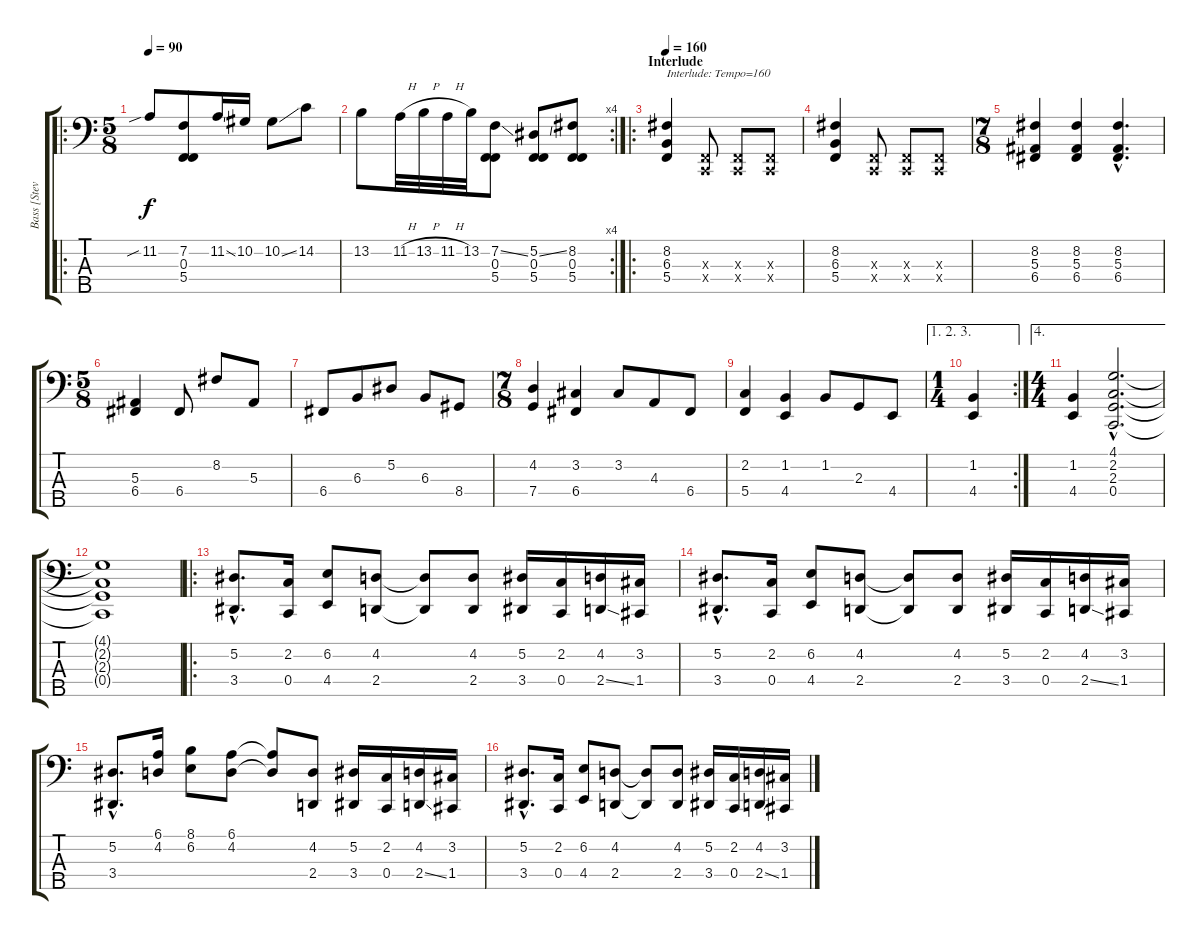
\track ("Bass [Steve Cloutier]" "Bass [Stev") {instrument electricbassfinger}
\staff {score tabs}
\tuning (Eb2 Bb1 F1 C1 G0) {hide}
\ro
\ts (5 8)
\tempo 90
\clef f4
\ks c
11.2{sib}.8{dy f} (7.2 0.3 5.4).8 11.2{ss}.16 10.2.16 10.2{ss}.8 14.2.8 |
\rc 4
13.2.8 11.2{h}.32 13.2{h}.32 11.2{h}.32 13.2.32 (7.2{ss} 0.3 5.4).8 (5.2{ss} 0.3 5.4).8 (8.2 0.3 5.4).8 |
\ro
\section ("" "Interlude")
\tempo 160
(8.2 6.3 5.4).4{txt "Interlude: Tempo=160"} (0.3{x} 0.4{x}).8 (0.3{x} 0.4{x}).8 (0.3{x} 0.4{x}).8 |
(8.2 6.3 5.4).4 (0.3{x} 0.4{x}).8 (0.3{x} 0.4{x}).8 (0.3{x} 0.4{x}).8 |
\ts (7 8)
(8.2 5.3 6.4).4 (8.2 5.3 6.4).4 (8.2{hac} 5.3{hac} 6.4{hac}).4{d} |
\ts (5 8)
(5.3 6.4).4 6.4.8 8.2.8 5.3.8 |
6.4.8 6.3.8 5.2.8 6.3.8 8.4.8 |
\ts (7 8)
(4.2 7.4).4 (3.2 6.4).4 3.2.8 4.3.8 6.4.8 |
(2.2 5.4).4 (1.2 4.4).4 1.2.8 2.3.8 4.4.8 |
\ae (1 2 3)
\rc 2
\ts (1 4)
(1.2 4.4).4 |
\ae 4
\ts (4 4)
(1.2 4.4).4 (4.1{hac} 2.2{hac} 2.3{hac} 0.4{hac}).2{d} |
(4.1{t} 2.2{t} 2.3{t} 0.4{t}).1 |
\ro
(5.2{hac} 3.4{hac}).8{d} (2.2 0.4).16 (6.2 4.4).8 (4.2 2.4).8 (4.2{t} 2.4{t}).8 (4.2 2.4).8 (5.2 3.4).16 (2.2 0.4).16 (4.2 2.4{ss}).16 (3.2 1.4).16 |
(5.2{hac} 3.4{hac}).8{d} (2.2 0.4).16 (6.2 4.4).8 (4.2 2.4).8 (4.2{t} 2.4{t}).8 (4.2 2.4).8 (5.2 3.4).16 (2.2 0.4).16 (4.2 2.4{ss}).16 (3.2 1.4).16 |
(5.2{hac} 3.4{hac}).8{d} (6.1 4.2).16 (8.1 6.2).8 (6.1 4.2).8 (6.1{t} 4.2{t}).8 (4.2 2.4).8 (5.2 3.4).16 (2.2 0.4).16 (4.2 2.4{ss}).16 (3.2 1.4).16 |
(5.2{hac} 3.4{hac}).8{d} (2.2 0.4).16 (6.2 4.4).8 (4.2 2.4).8 (4.2{t} 2.4{t}).8 (4.2 2.4).8 (5.2 3.4).16 (2.2 0.4).16 (4.2 2.4{ss}).16 (3.2 1.4).16
